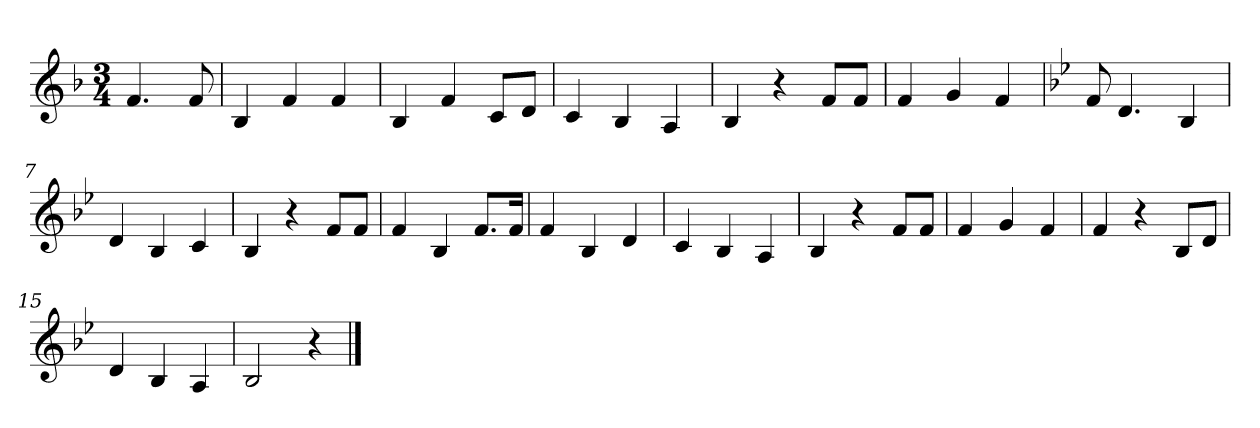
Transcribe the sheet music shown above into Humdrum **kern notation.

**kern
*part1
*staff1
*clefG2
*k[b-]
*M3/4
*MM110
=
4.f
8f
=1
4B-
4f
4f
=2
4B-
4f
8c/L
8d/J
=3
4c
4B-
4A
=4
4B-
4r
8f/L
8f/J
=5
4f
4g
4f
=6
*k[b-e-]
8f
4.d
4B-
=7
4d
4B-
4c
=8
4B-
4r
8f/L
8f/J
=9
4f
4B-
8.f/L
16f/Jk
=10
4f
4B-
4d
=11
4c
4B-
4A
=12
4B-
4r
8f/L
8f/J
=13
4f
4g
4f
=14
4f
4r
8B-/L
8d/J
=15
4d
4B-
4A
=16
2B-
4r
==
*-
